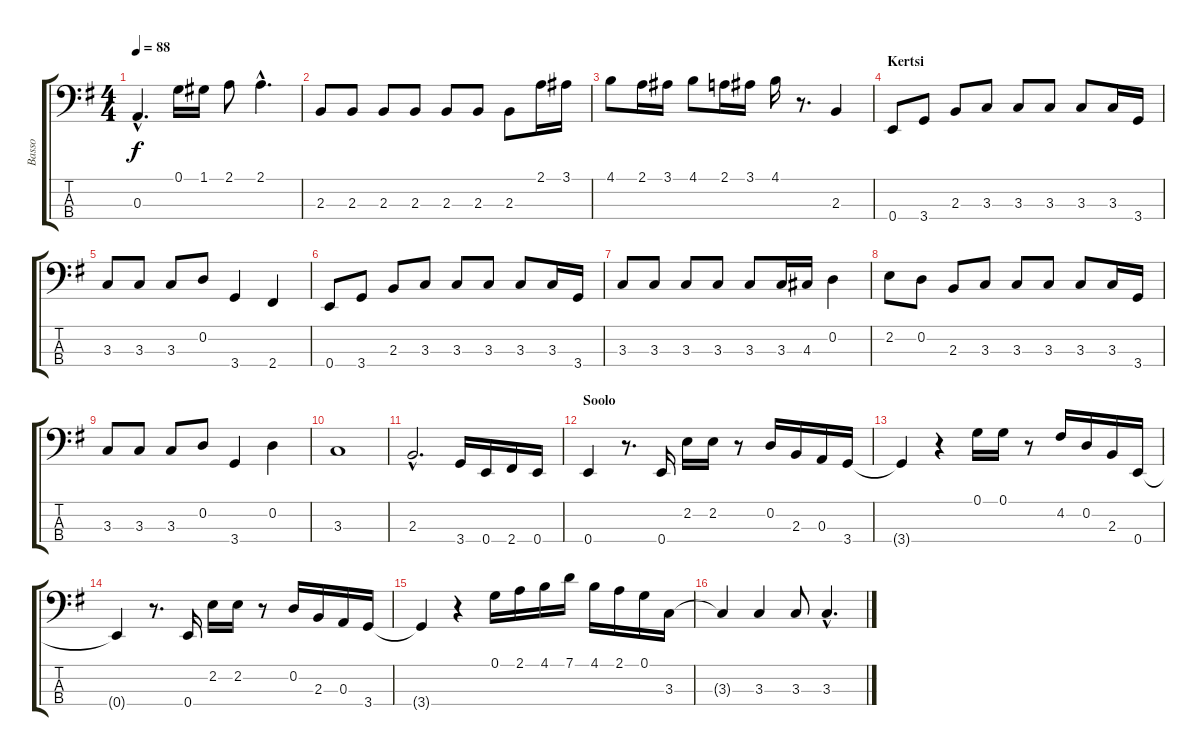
\track ("Basso" "Basso") {instrument electricbassfinger}
\staff {score tabs}
\tuning (G2 D2 A1 E1) {hide}
\ts (4 4)
\tempo 88
\clef f4
\ks eminor
0.3{hac t}.4{d dy f} 0.1.16 1.1.16 2.1.8 2.1{hac}.4{d} |
2.3.8 2.3.8 2.3.8 2.3.8 2.3.8 2.3.8 2.3.8 2.1.16 3.1.16 |
4.1.8 2.1.16 3.1.16 4.1.8 2.1.16 3.1.16 4.1.16 r.8{d} 2.3.4 |
\section ("" "Kertsi")
0.4.8 3.4.8 2.3.8 3.3.8 3.3.8 3.3.8 3.3.8 3.3.16 3.4.16 |
3.3.8 3.3.8 3.3.8 0.2.8 3.4.4 2.4.4 |
0.4.8 3.4.8 2.3.8 3.3.8 3.3.8 3.3.8 3.3.8 3.3.16 3.4.16 |
3.3.8 3.3.8 3.3.8 3.3.8 3.3.8 3.3.16 4.3.16 0.2.4 |
2.2.8 0.2.8 2.3.8 3.3.8 3.3.8 3.3.8 3.3.8 3.3.16 3.4.16 |
3.3.8 3.3.8 3.3.8 0.2.8 3.4.4 0.2.4 |
3.3.1 |
2.3{hac}.2{d} 3.4.16 0.4.16 2.4.16 0.4.16 |
\section ("" "Soolo")
0.4.4 r.8{d} 0.4.16 2.2.16 2.2.16 r.8 0.2.16 2.3.16 0.3.16 3.4.16 |
3.4{t}.4 r.4 0.1.16 0.1.16 r.8 4.2.16 0.2.16 2.3.16 0.4.16 |
0.4{t}.4 r.8{d} 0.4.16 2.2.16 2.2.16 r.8 0.2.16 2.3.16 0.3.16 3.4.16 |
3.4{t}.4 r.4 0.1.16 2.1.16 4.1.16 7.1.16 4.1.16 2.1.16 0.1.16 3.3.16 |
3.3{t}.4 3.3.4 3.3.8 3.3{hac}.4{d}
